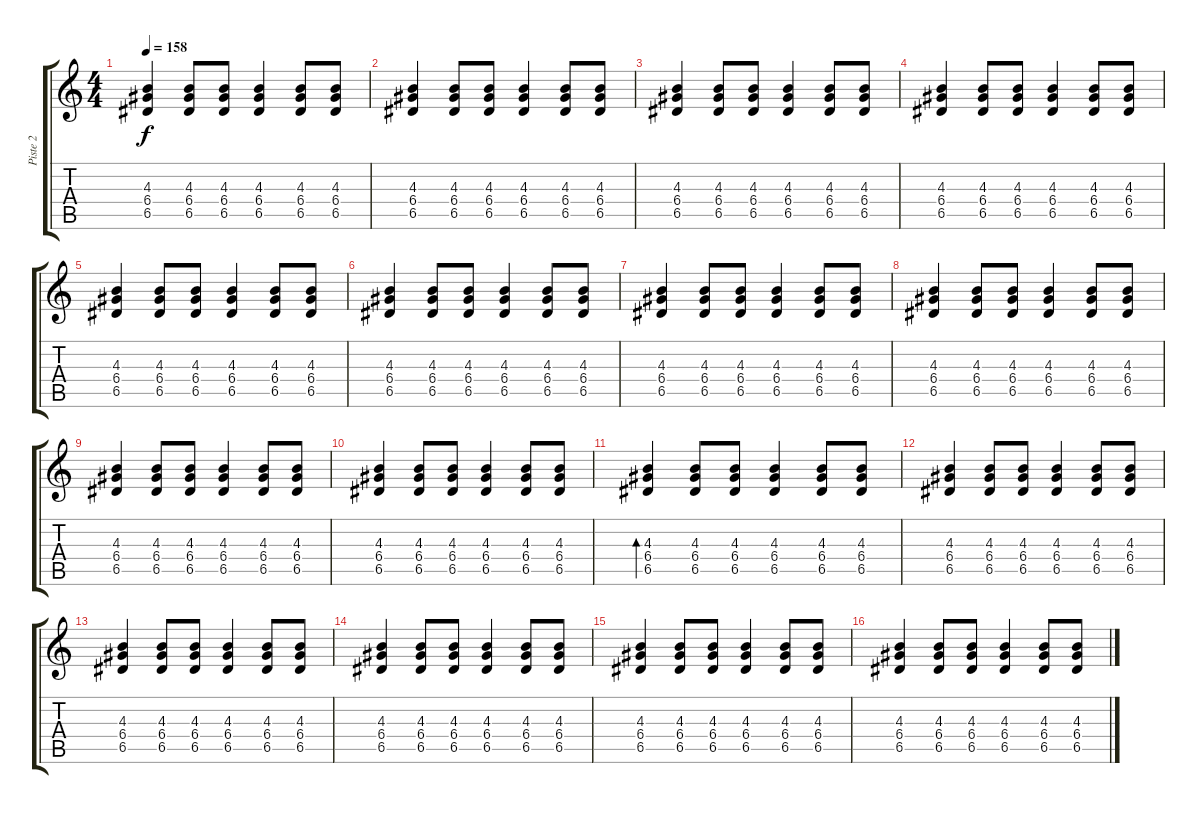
\track ("Piste 2" "Piste 2") {instrument acousticguitarsteel}
\staff {score tabs}
\tuning (E4 B3 G3 D3 A2 E2) {hide}
\ts (4 4)
\tempo 158
\clef g2
\ks c
(4.3 6.4 6.5).4{dy f} (4.3 6.4 6.5).8 (4.3 6.4 6.5).8 (4.3 6.4 6.5).4 (4.3 6.4 6.5).8 (4.3 6.4 6.5).8 |
(4.3 6.4 6.5).4 (4.3 6.4 6.5).8 (4.3 6.4 6.5).8 (4.3 6.4 6.5).4 (4.3 6.4 6.5).8 (4.3 6.4 6.5).8 |
(4.3 6.4 6.5).4 (4.3 6.4 6.5).8 (4.3 6.4 6.5).8 (4.3 6.4 6.5).4 (4.3 6.4 6.5).8 (4.3 6.4 6.5).8 |
(4.3 6.4 6.5).4 (4.3 6.4 6.5).8 (4.3 6.4 6.5).8 (4.3 6.4 6.5).4 (4.3 6.4 6.5).8 (4.3 6.4 6.5).8 |
(4.3 6.4 6.5).4 (4.3 6.4 6.5).8 (4.3 6.4 6.5).8 (4.3 6.4 6.5).4 (4.3 6.4 6.5).8 (4.3 6.4 6.5).8 |
(4.3 6.4 6.5).4 (4.3 6.4 6.5).8 (4.3 6.4 6.5).8 (4.3 6.4 6.5).4 (4.3 6.4 6.5).8 (4.3 6.4 6.5).8 |
(4.3 6.4 6.5).4 (4.3 6.4 6.5).8 (4.3 6.4 6.5).8 (4.3 6.4 6.5).4 (4.3 6.4 6.5).8 (4.3 6.4 6.5).8 |
(4.3 6.4 6.5).4 (4.3 6.4 6.5).8 (4.3 6.4 6.5).8 (4.3 6.4 6.5).4 (4.3 6.4 6.5).8 (4.3 6.4 6.5).8 |
(4.3 6.4 6.5).4 (4.3 6.4 6.5).8 (4.3 6.4 6.5).8 (4.3 6.4 6.5).4 (4.3 6.4 6.5).8 (4.3 6.4 6.5).8 |
(4.3 6.4 6.5).4 (4.3 6.4 6.5).8 (4.3 6.4 6.5).8 (4.3 6.4 6.5).4 (4.3 6.4 6.5).8 (4.3 6.4 6.5).8 |
(4.3 6.4 6.5).4{bd 480} (4.3 6.4 6.5).8 (4.3 6.4 6.5).8 (4.3 6.4 6.5).4 (4.3 6.4 6.5).8 (4.3 6.4 6.5).8 |
(4.3 6.4 6.5).4 (4.3 6.4 6.5).8 (4.3 6.4 6.5).8 (4.3 6.4 6.5).4 (4.3 6.4 6.5).8 (4.3 6.4 6.5).8 |
(4.3 6.4 6.5).4 (4.3 6.4 6.5).8 (4.3 6.4 6.5).8 (4.3 6.4 6.5).4 (4.3 6.4 6.5).8 (4.3 6.4 6.5).8 |
(4.3 6.4 6.5).4 (4.3 6.4 6.5).8 (4.3 6.4 6.5).8 (4.3 6.4 6.5).4 (4.3 6.4 6.5).8 (4.3 6.4 6.5).8 |
(4.3 6.4 6.5).4 (4.3 6.4 6.5).8 (4.3 6.4 6.5).8 (4.3 6.4 6.5).4 (4.3 6.4 6.5).8 (4.3 6.4 6.5).8 |
(4.3 6.4 6.5).4 (4.3 6.4 6.5).8 (4.3 6.4 6.5).8 (4.3 6.4 6.5).4 (4.3 6.4 6.5).8 (4.3 6.4 6.5).8
